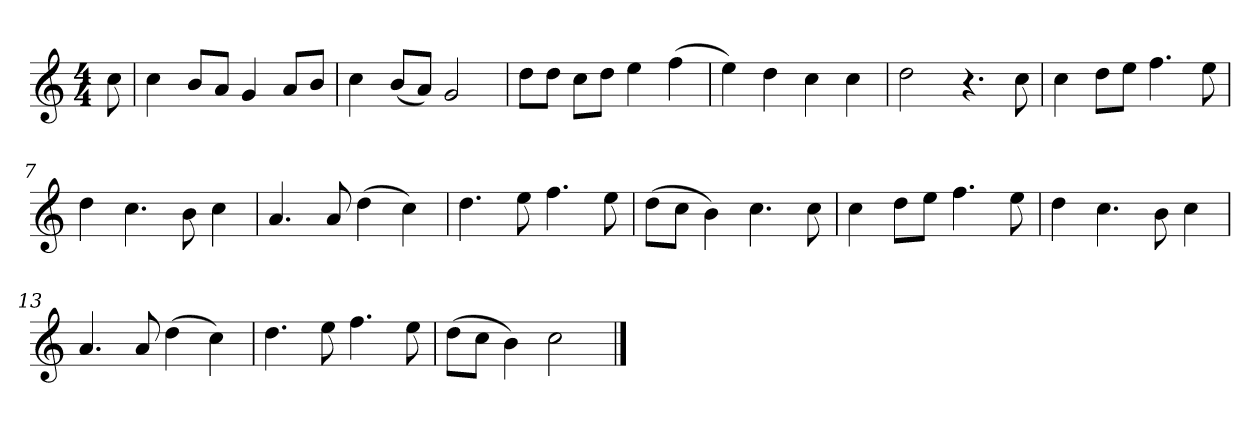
**kern
*part1
*staff1
*k[]
*M4/4
*MM120
=
8cc
=1
4cc
8bL
8aJ
4g
8aL
8bJ
=2
4cc
(8bL
8aJ)
2g
=3
8ddL
8ddJ
8ccL
8ddJ
4ee
(4ff
=4
4ee)
4dd
4cc
4cc
=5
2dd
4.r
8cc
=6
4cc
8ddL
8eeJ
4.ff
8ee
=7
4dd
4.cc
8b
4cc
=8
4.a
8a
(4dd
4cc)
=9
4.dd
8ee
4.ff
8ee
=10
(8ddL
8ccJ
4b)
4.cc
8cc
=11
4cc
8ddL
8eeJ
4.ff
8ee
=12
4dd
4.cc
8b
4cc
=13
4.a
8a
(4dd
4cc)
=14
4.dd
8ee
4.ff
8ee
=15
(8ddL
8ccJ
4b)
2cc
==
*-
